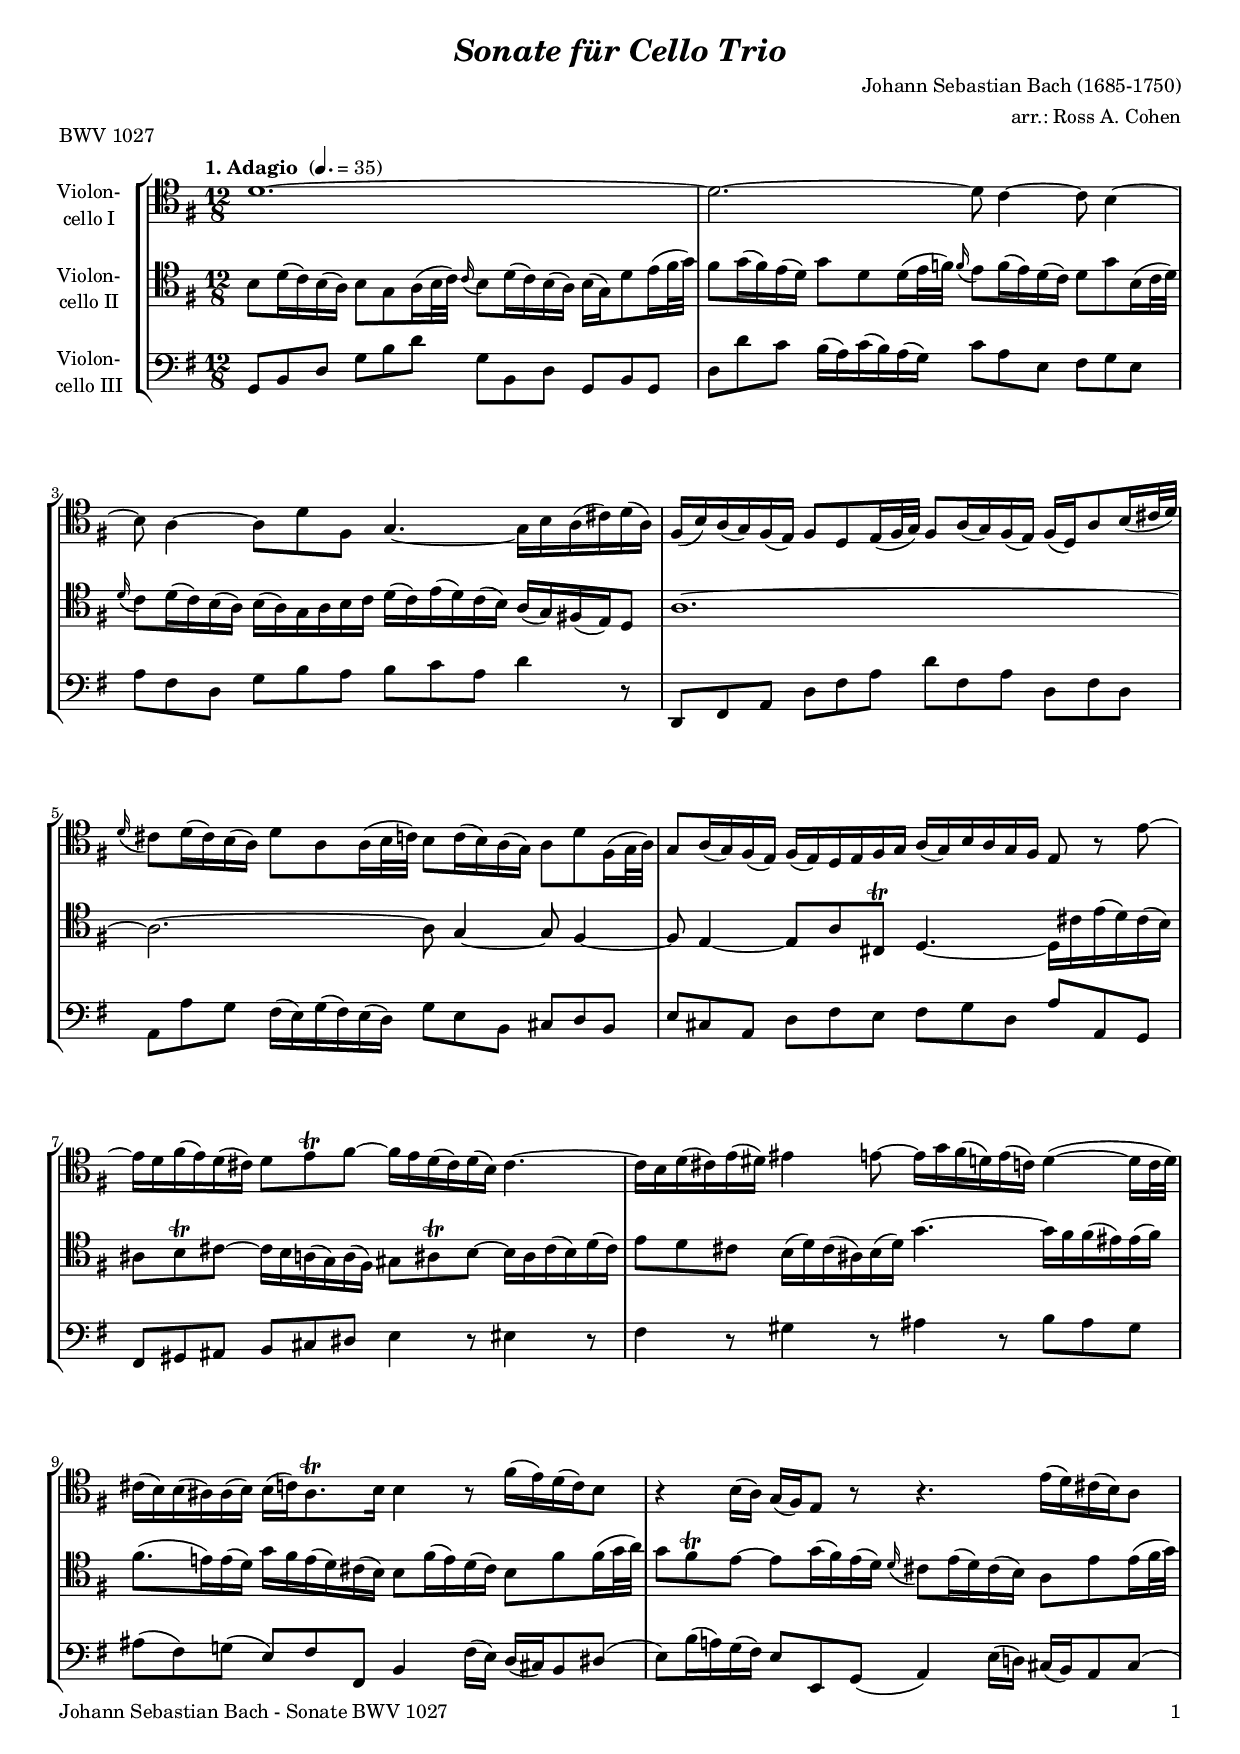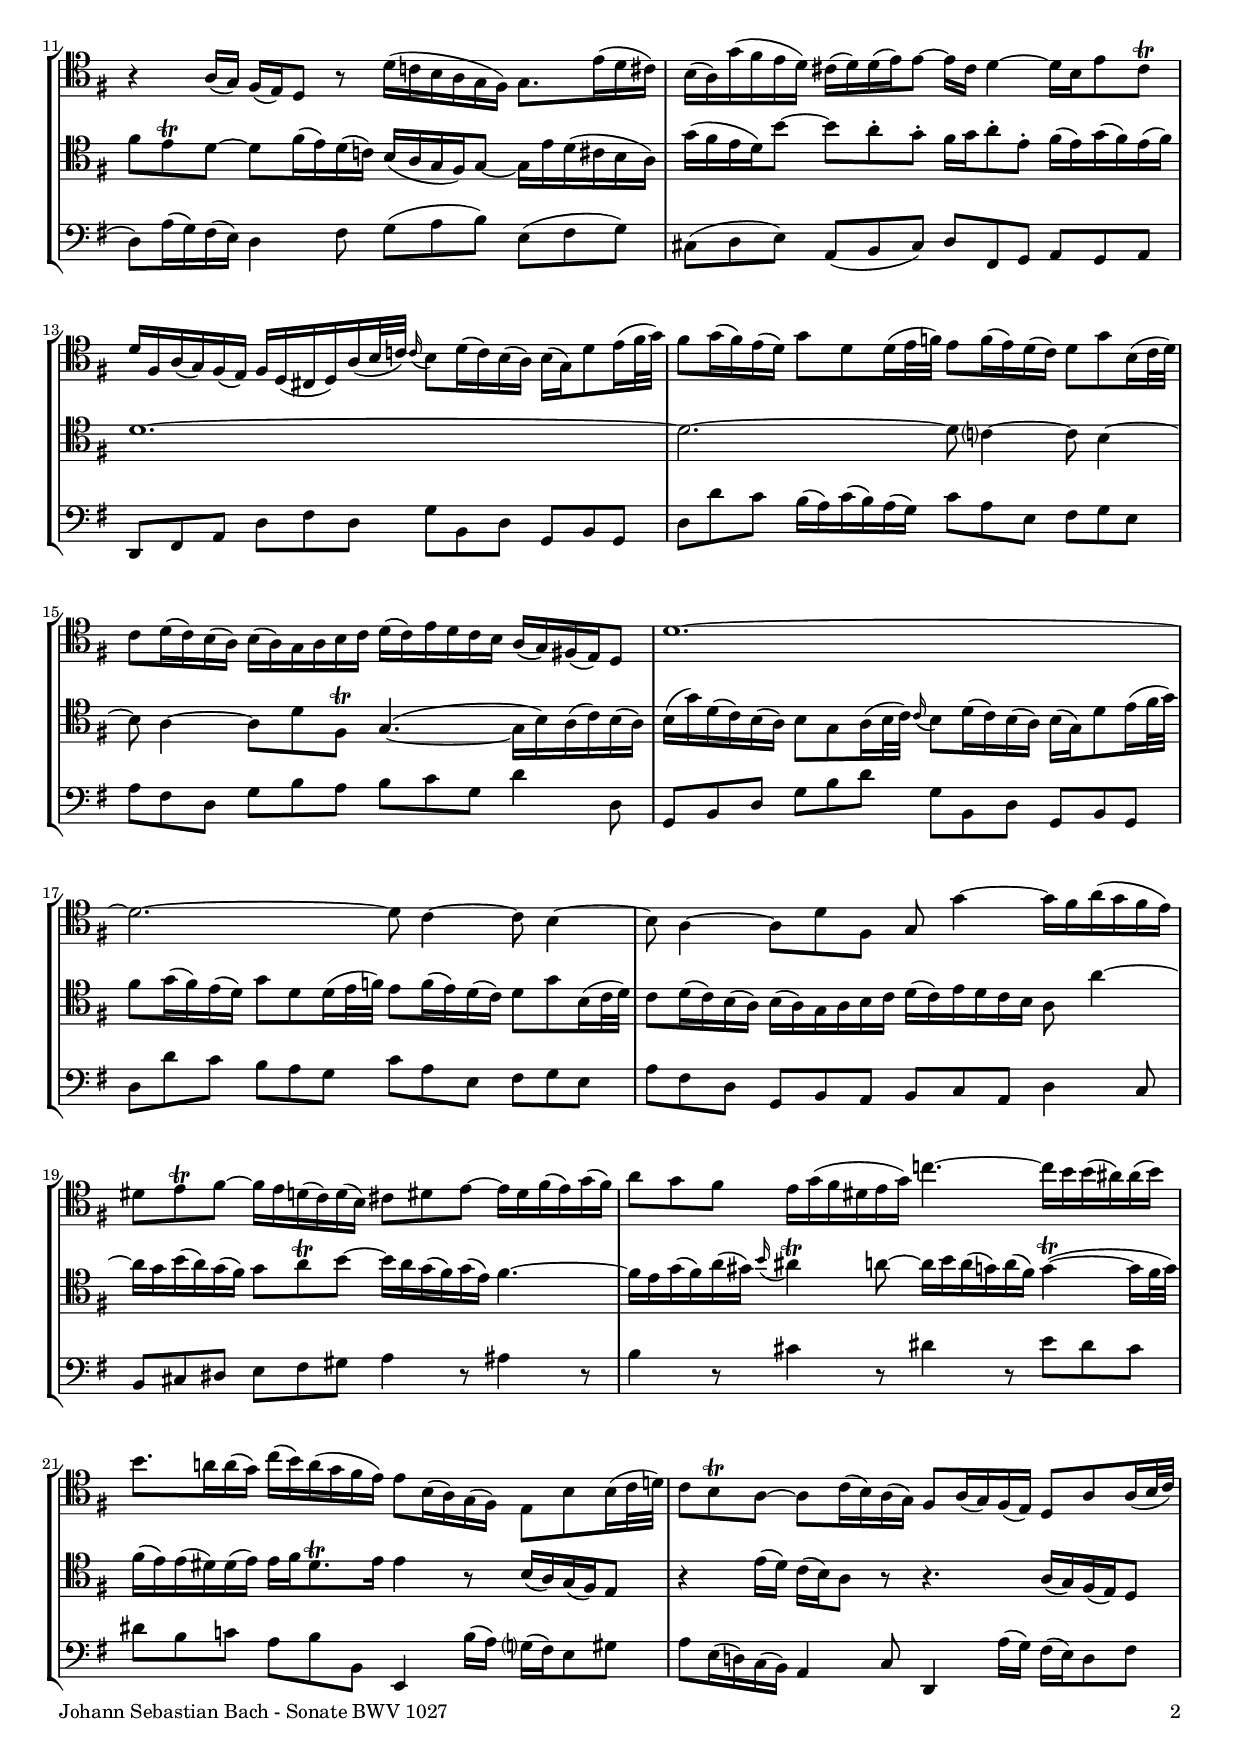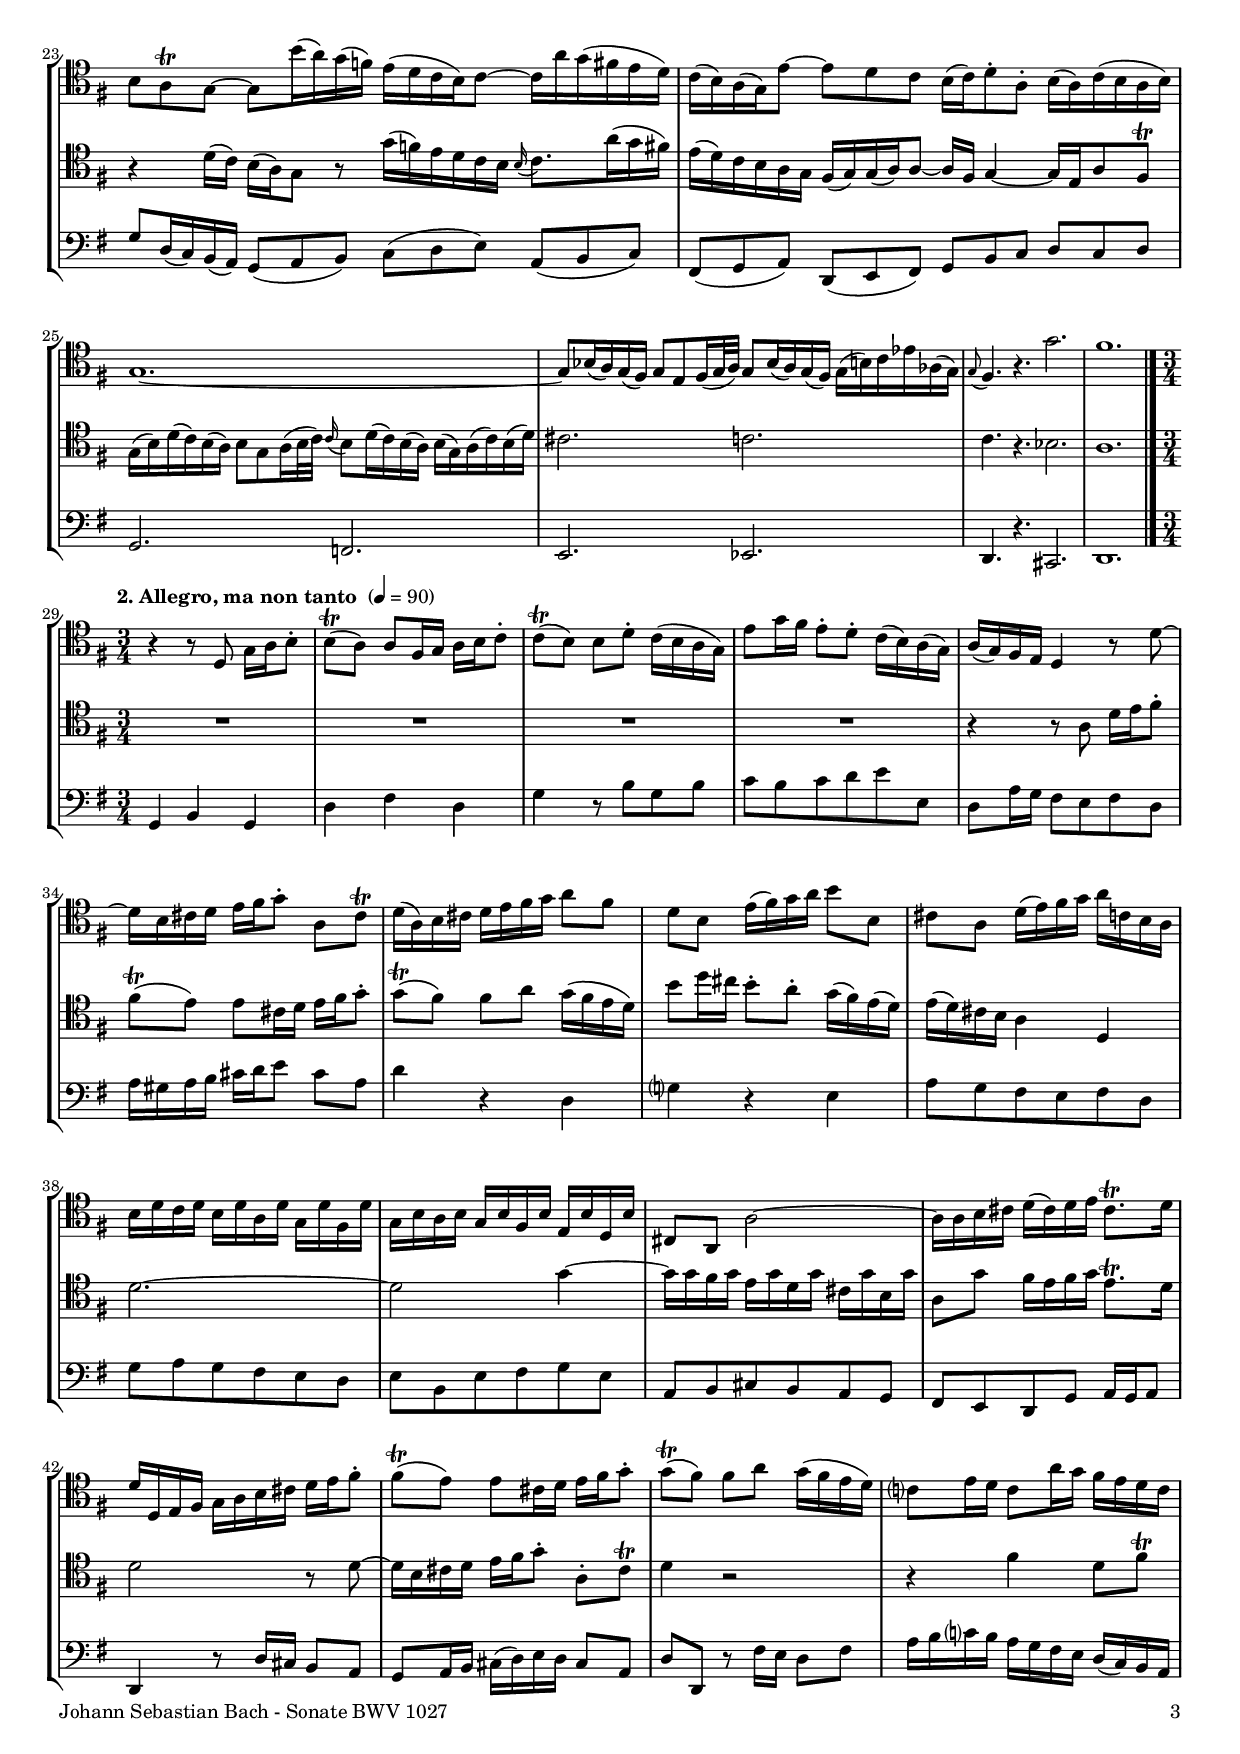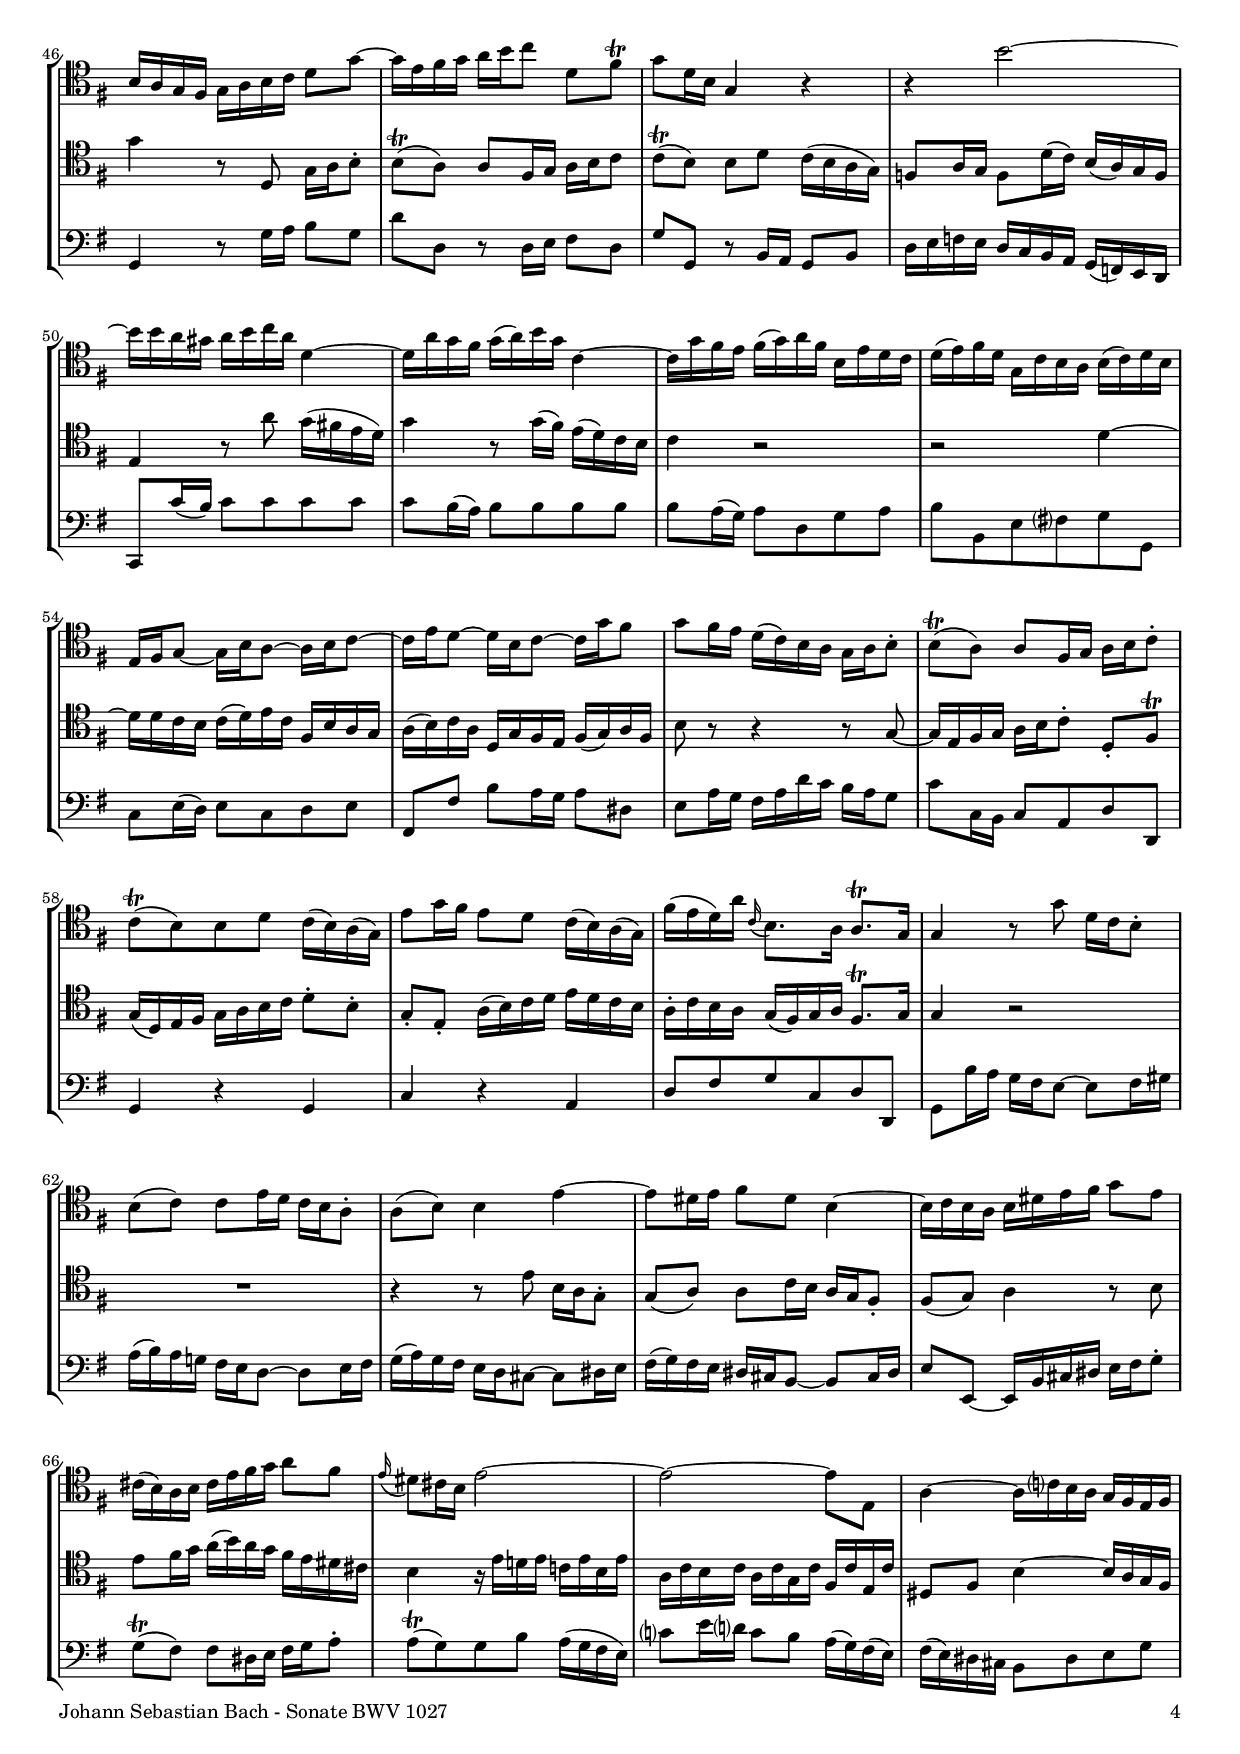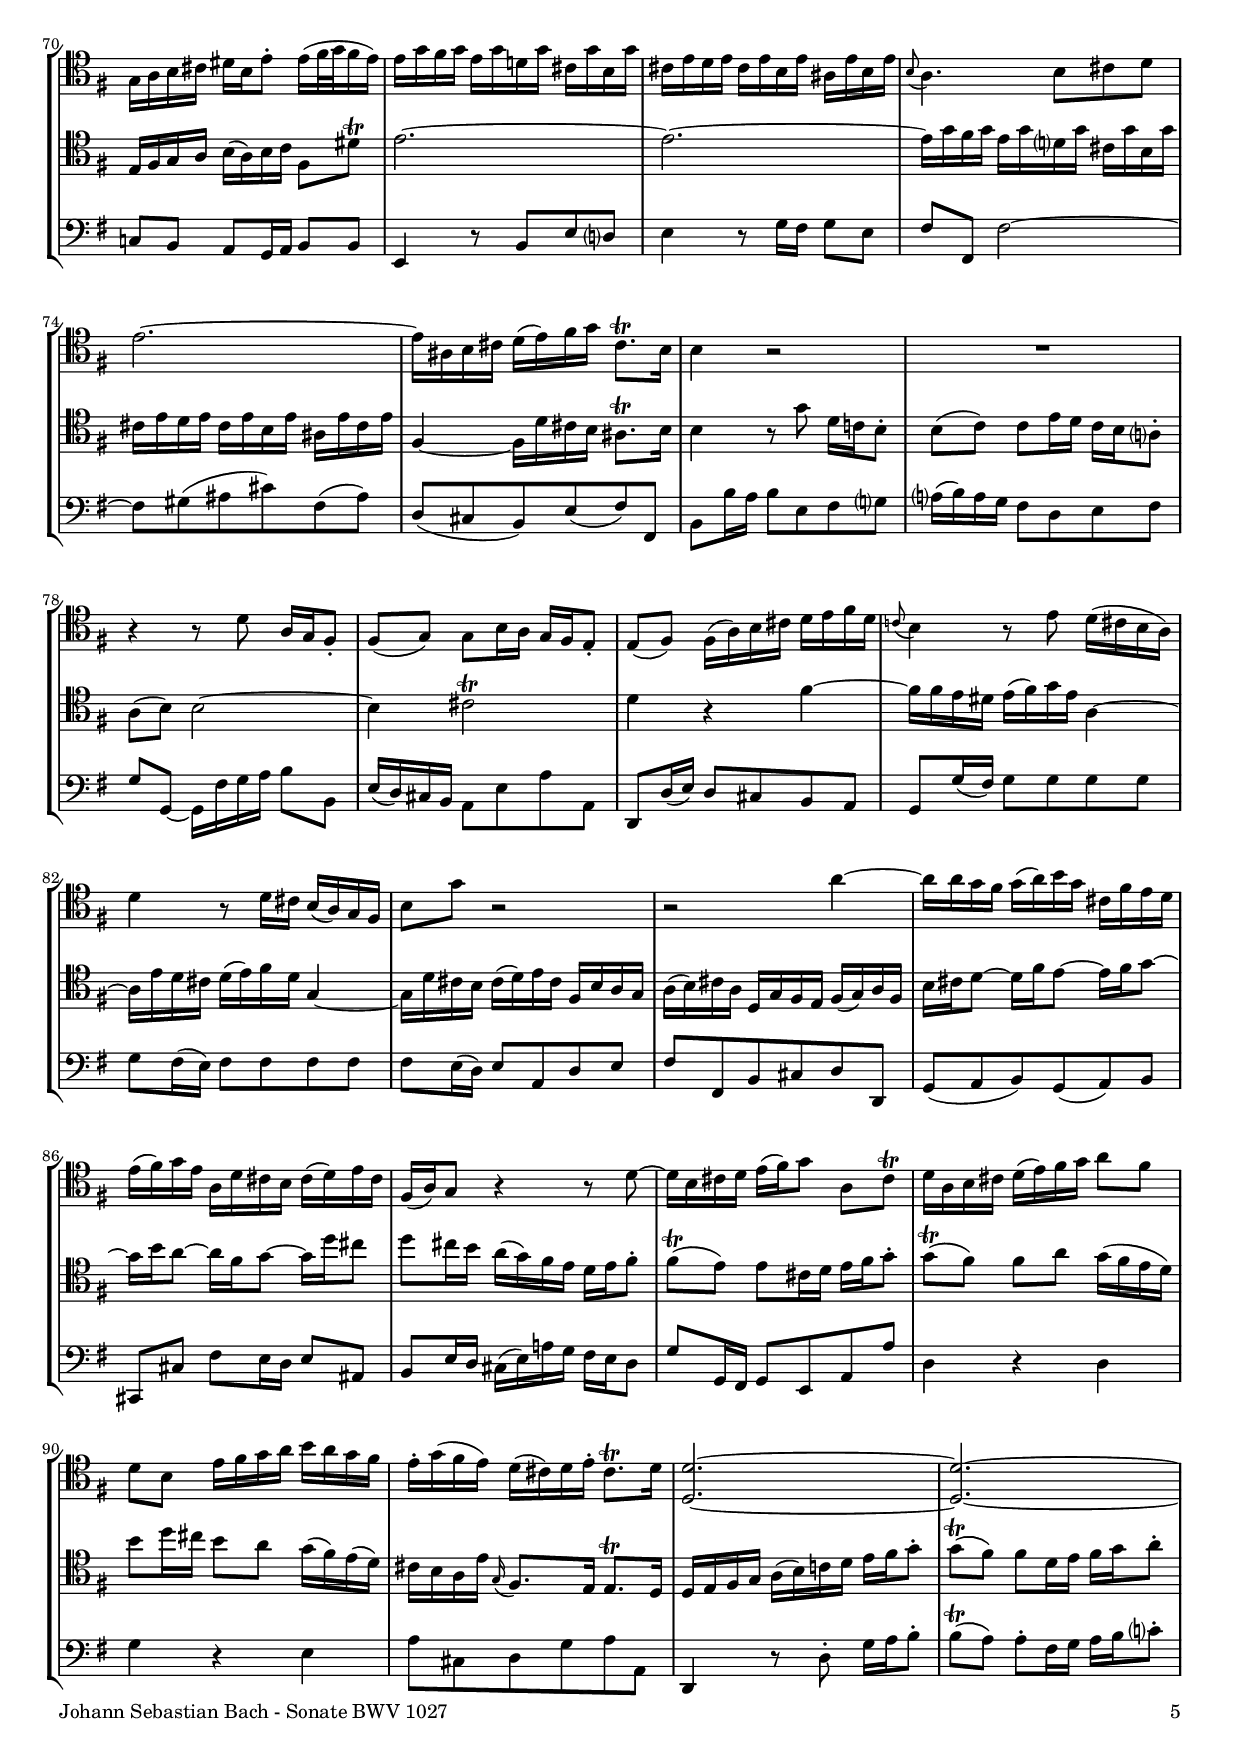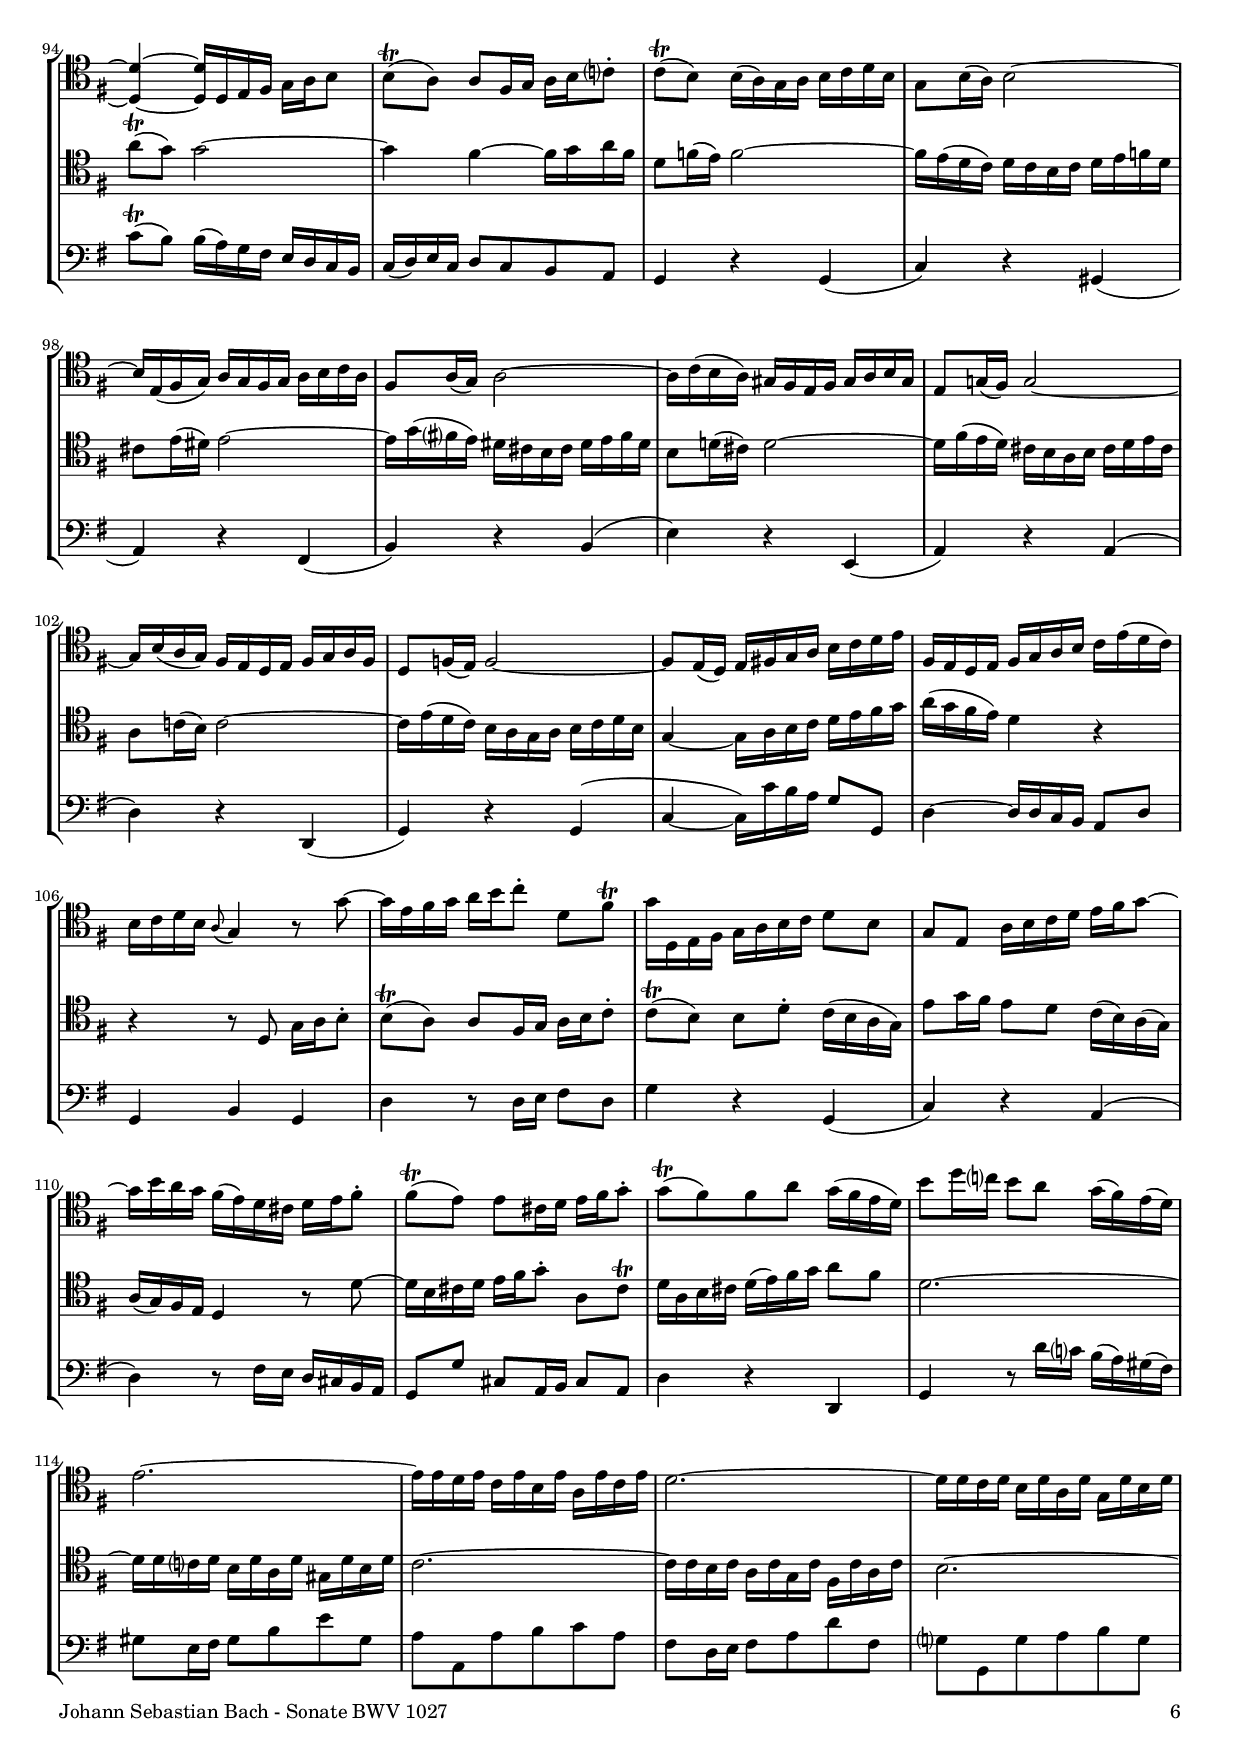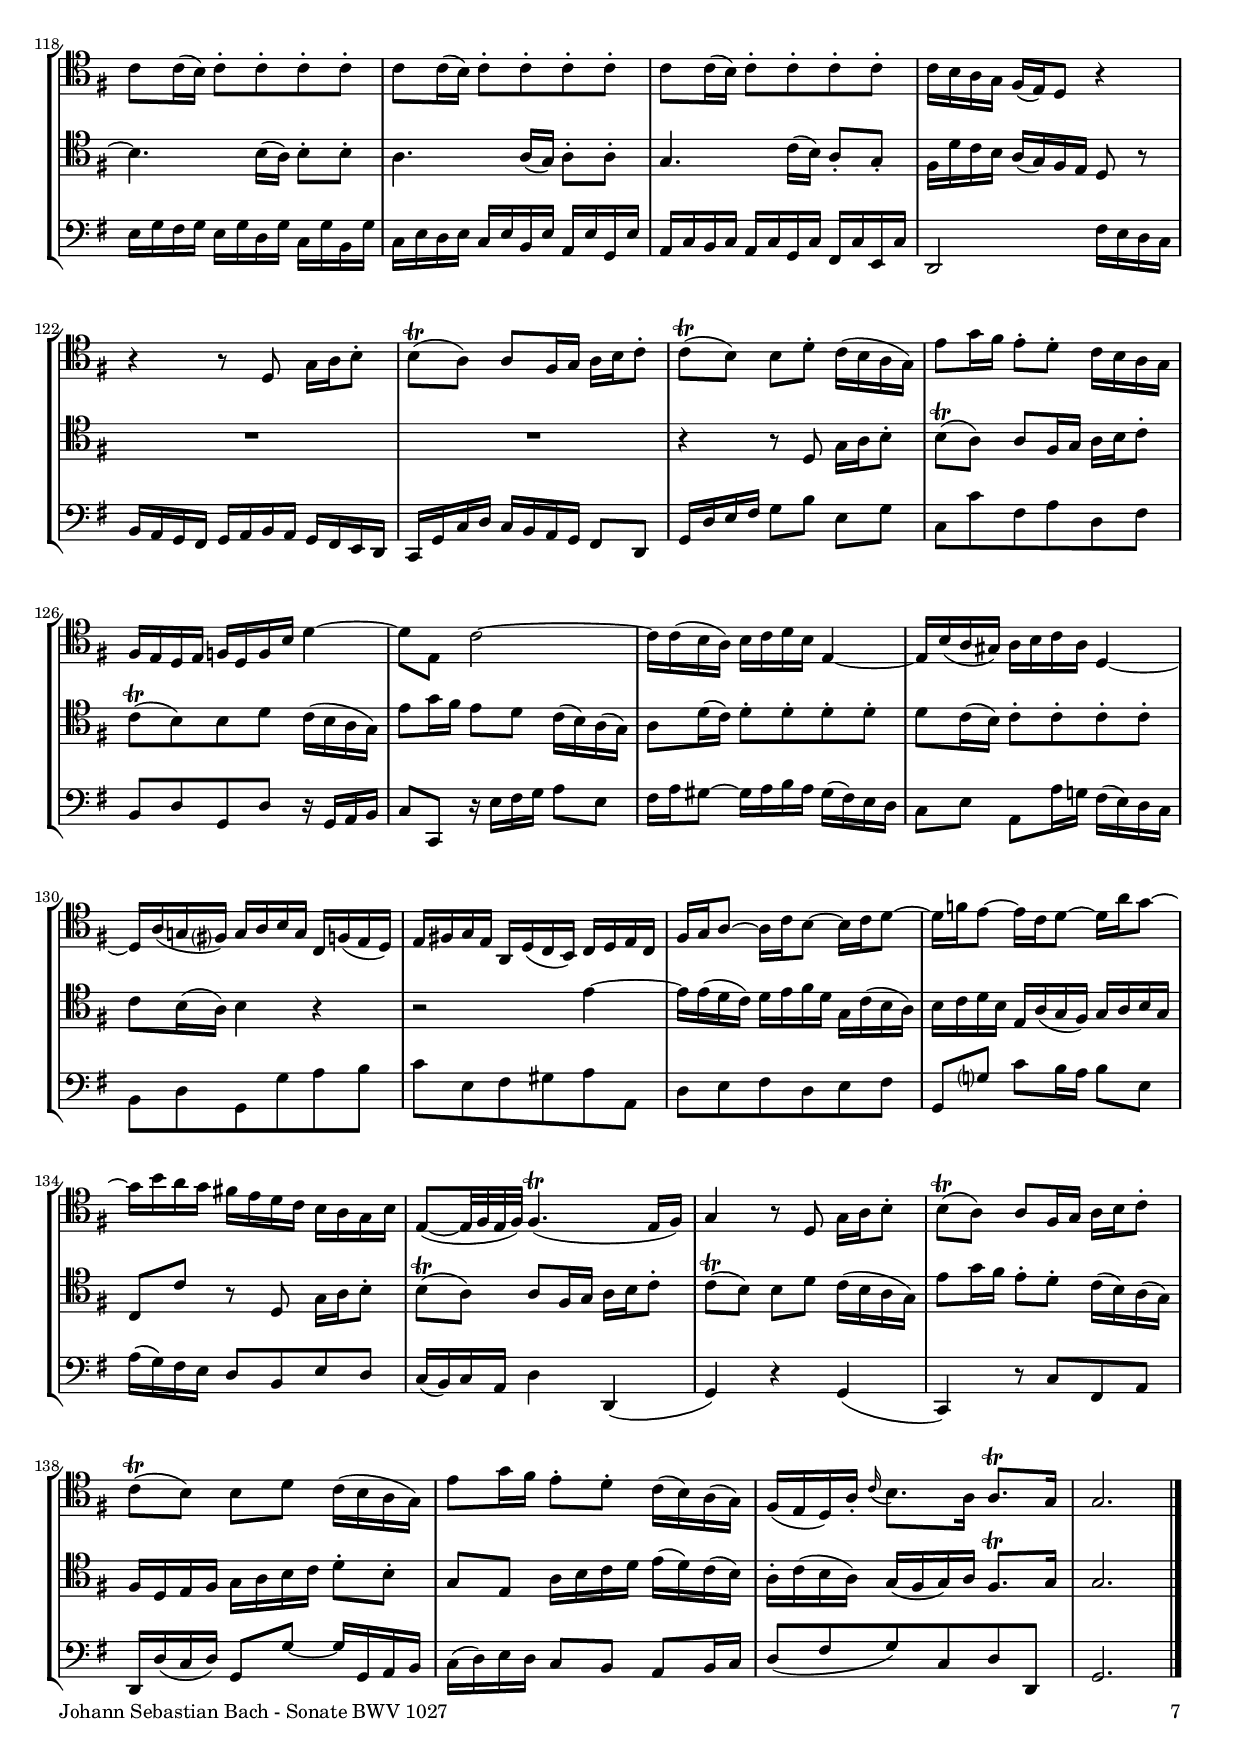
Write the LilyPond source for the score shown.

\version "2.18.2"
\include "deutsch.ly"
  
#(set-global-staff-size 17)

\header {
  title     = \markup \bold \italic "Sonate für Cello Trio"
  composer  = "Johann Sebastian Bach (1685-1750)"
  arranger  = "arr.: Ross A. Cohen"
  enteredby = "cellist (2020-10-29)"
  piece     = "BWV 1027"
}

voiceconsts = {
  \key g \major
  \time 12/8
  \clef "tenor"
%  \numericTimeSignature
  \compressFullBarRests
  % Set default beaming for all staves
%  \set Timing.beamExceptions = #'()
%  \set Timing.baseMoment     = #(ly:make-moment 1 4)
%  \set Timing.beatStructure  = #'(1 1 1)
}

micl = "clarinet"
mifl = "flute"
miob = "oboe"
mifh = "french horn"
misx = "tenor sax"
mist = "string ensemble 1"
miba = "cello"

introa = {        \tempo "1. Adagio "               4.=35 }
introb = { \break \tempo "2. Allegro, ma non tanto " 4=90 \time 3/4
           % Set default beaming for all staves
	   \set Timing.beamExceptions = #'()
	   \set Timing.baseMoment     = #(ly:make-moment 1 4)
	   \set Timing.beatStructure  = #'(1 1 1)
	 }

va = \relative c' {
  \voiceconsts

  \introa
  d1.~
  d2.~ d8 c4~ c8 h4~
  h8 a4~ a8 d fis, g4.~ g16 h a( cis) d( a)

  fis( h) a( g) fis( e) fis8 d e16( fis32 g) fis8 a16( g) fis( e) fis( d) a'8 h16( cis32 d)
  \appoggiatura d16 cis8 d16( cis) h( a) d8 a a16( h32 c) h8 c16( h) a( g) a8 d fis,16( g32 a)

  g8 a16( g) fis( e) fis( e) d e fis g a( g) h a g fis e8 r e'~
  e16 d fis( e) d( cis) d8 e\trill fis~ fis16 e d( cis) d( h) cis4.~

  cis16 h d( cis) e( dis) eis4 e8~ e16 g fis( d) e( c) d4(~ d16 c32 d)
  cis16( h) h( ais) ais( h) h( c) ais8.\trill h16 h4 r8 fis'16( e) d( c) h8

  r4 h16( a) g( fis) e8 r r4. e'16( d) cis( h) a8
  r4 a16( g) fis( e) d8 r d'16( c! h a g fis) g8. e'16( d cis)

  h( a) g'( fis e d) cis( d) d( e) e8~ e16 cis d4~ d16 h e8 cis\trill
  d16 fis, a( g) fis( e) fis d( cis d) a'( h32 c!) \appoggiatura c16 h8 d16( c) h( a) h( g) d'8 e16( fis32 g)

  fis8 g16( fis) e( d) g8 d d16( e32 f) e8 f16( e) d( c) d8 g h,16( c32 d)
  c8 d16( c) h( a) h( a) g a h c d( c) e d c h a( g) fis!( e) d8

  d'1.~
  d2.~ d8 c4~ c8 h4~
  h8 a4~ a8 d fis, g g'4~ g16 fis a( g fis e)

  dis8 e\trill fis~ fis16 e d( c) d( h) cis8 dis e~ e16 dis fis( e) g( fis)
  a8 g fis e16 g( fis dis e g) c!4.~ c16 h h( ais) ais( h)

  h8. a!16 a( g) c( h) a( g fis e) e8 h16( a) g( fis) e8 h' h16( c32 d!)
  c8 h\trill a~ a c16( h) a( g) fis8 a16( g) fis( e) d8 a' a16( h32 c)

  h8 a\trill g~ g h'16( a) g( f) e( d c h) c8~ c16 a' g( fis e d)
  c( h) a( g) e'8~ e d c h16( c) d8-. a-. h16( a) c( h a h)
  g1.~

  g8 b16( a) g( fis) g8 e fis16( g32 a) g8 b16( a) g( fis) g( h) c es as,( g)
  \appoggiatura g8 fis4. r g'2.
  fis1. \bar "|."

  \introb
  r4 r8 d,8 g16 a h8-.
  h(\trill a) a fis16 g a h c8-.
  c(\trill h) h d-. c16( h a g)
  e'8 g16 fis e8-. d-. c16( h) a( g)
  a( g) fis e d4 r8 d'~

  d16 h cis d e fis g8-. a, cis\trill
  d16( a) h cis d e fis g a8 fis
  d h e16( fis) g a h8 h,
  cis a d16( e) fis g a c, h a

  h d c d h d a d g, d' fis, d'
  g, h a h g h fis h e, h' d, h'
  cis,8 a a'2~
  a16 a h cis d( cis) d e cis8.\trill d16

  d d, e fis g a h cis d e fis8-.
  fis(\trill e) e cis16 d e fis g8-.
  g(\trill fis) fis a g16( fis e d)
  c?8 e16 d c8 a'16 g fis e d c

  h a g fis g a h c d8 g~
  g16 e fis g a h c8 d, fis\trill
  g d16 h g4 r
  r h'2~
  h16 h a gis a h c a d,4~

  d16 a' g fis g( a) h g c,4~
  c16 g' fis e fis( g) a fis h, e d c
  d( e) fis d g, c h a h( c) d h
  e, fis g8~ g16 h a8~ a16 h c8~

  c16 e d8~ d16 h c8~ c16 g' fis8
  g fis16 e d( c) h a g a h8-.
  h(\trill a) a fis16 g a h c8-.
  c[(\trill h) h d] c16( h) a( g)

  e'8 g16 fis e8 d c16( h) a( g)
  fis'( e d) a' \appoggiatura c, h8. a16 a8.\trill g16
  g4 r8 g' d16 c h8-.
  h( c) c e16 d c h a8-.
  a( h) h4 e~

  e8 dis16 e fis8 dis h4~
  h16 c h a h dis e fis g8 e
  cis16( h) a h cis e fis g a8 fis
  \appoggiatura e16 dis8 cis16 h e2~

  e~ e8 e,
  a4~ a16 c? h a g fis e fis
  g a h cis dis h e8-. e16( fis32 g fis16 e)
  e g fis g e g d! g cis, g' h, g'

  cis, e d e cis e h e ais, e' h e
  \appoggiatura h8 a4. h8[ cis d]
  e2.~
  e16 ais, h cis d( e) fis g cis,8.\trill h16
  h4 r2
  R2.

  r4 r8 d a16 g fis8-.
  fis( g) g h16 a g fis e8-.
  e( fis) fis16( a) h cis d e fis d
  \appoggiatura c!8 h4 r8 e d16( cis h a)

  d4 r8 d16 cis h( a) g fis
  h8 g' r2
  r a4~
  a16 a g fis g( a) h g cis, fis e d

  e( fis) g e a, d cis h cis( d) e cis
  fis,( a)  g8 r4 r8 d'~
  d16 h cis d e( fis) g8 a, cis\trill
  d16 a h cis d( e) fis g a8 fis

  d h e16 fis g a h a g fis
  e-. g( fis e) d( cis) d e-. cis8.\trill d16
  <d, d'>2.~
  <d d'>~
  
  <d d'>4~ <d d'>16 d e fis g a h8
  h(\trill a) a fis16 g a h c?8-.
  c(\trill h) h16( a) g a h c d h
  g8 h16( a) h2~
  h16 e,( fis g) a g fis g a h c a

  fis8 a16( g) a2~
  a16 c( h a) gis fis e fis gis a h gis
  e8 g!16( fis) g2~
  g16 h( a g) fis e d e fis g a fis
  d8 f16( e) f2~

  f8 e16( d) e fis g a h c d e
  fis, e d e fis g a h c e( d c)
  h c d h \appoggiatura a8 g4 r8 g'~
  g16 e fis g a h c8-. d, fis\trill

  g16 d, e fis g a h c d8 h
  g e a16 h c d e fis g8~
  g16 h a g fis( e) d cis d e fis8-.

  fis( \trill e) e cis16 d e fis g8-.
  g[(\trill fis) fis a] g16( fis e d)
  h'8 d16 c? h8 a g16( fis) e( d)
  e2.~
  e16 e d e c e h e a, e' c e

  d2.~
  d16 d c d h d a d g, d' h d
  c8 c16( h) c8[-. c-. c-. c]-.
  c c16( h) c8[-. c-. c-. c]-.
  c c16( h) c8[-. c-. c-. c]-.

  c16 h a g fis( e) d8 r4
  r r8 d g16 a h8-.
  h(\trill a) a fis16 g a h c8-.
  c(\trill h) h d-. c16( h a g)
  e'8 g16 fis e8-. d-. c16 h a g

  fis e d e f d f h d4~
  d8 e, c'2~
  c16 c( h a) h c d h e,4~
  e16 h'( a gis) a h c a d,4~

  d16 a'( g! fis?) g a h g c, f( e d)
  e fis! g e a, d( c h) c d e c
  fis g a8~ a16 c h8~ h16 c d8~

  d16 f e8~ e16 c d8~ d16 a' g8~
  g16 h a g fis! e d c h a g h
  e,8(~ e32 fis e fis) fis4.(\trill e16 fis)
  g4 r8 d g16 a h8-.

  h(\trill a) a fis16 g a h c8-.
  c(\trill h) h d c16( h a g)
  e'8 g16 fis e8-. d-. c16( h) a( g)
  fis( e d) a'-. \appoggiatura c h8. a16 a8.\trill g16
  g2. \bar "|."
}

vb = \relative c' {
  \voiceconsts

  \introa
  h8 d16( c) h( a) h8 g a16( h32 c) \appoggiatura c16 h8 d16( c) h( a) h( g) d'8 e16( fis32 g)
  fis8 g16( fis) e( d) g8 d d16( e32 f) \appoggiatura f16 e8 f16( e) d( c) d8 g h,16( c32 d)

  \appoggiatura d16 c8 d16( c) h( a) h( a) g a h c d( c) e( d) c( h) a( g) fis!( e) d8
  a'1.~
  a2.~ a8 g4~ g8 fis4~

  fis8 e4~ e8 a cis,\trill d4.~ d16 cis' e( d) cis( h)
  ais8 h\trill cis~ cis16 h a( g) a( fis) gis8 ais\trill h~ h16 ais cis( h) d( cis)

  e8 d cis h16( d) cis( ais) h( d) g4.~ g16 fis fis( eis) eis( fis)
  fis8.( e!16) e( d)  g fis e( d) cis( h) h8 fis'16( e) d( cis) h8 fis' fis16( g32 a)

  g8 fis\trill e~ e g16( fis) e( d) \appoggiatura d cis8 e16( d) cis( h) a8 e' e16( fis32 g)
  fis8 e\trill d~ d fis16( e) d( c!) h( a g fis) g8~ g16 e' d( cis h a)

  g'( fis e d) h'8~ h a-. g-. fis16 g a8-. e-. fis16( e) g( fis) e( fis)
  d1.~
  d2.~ d8 c?4~ c8 h4~

  h8 a4~ a8 d fis,\trill g4.(~ g16 h) a( c) h( a) h( g') d( c) h( a) h8 g a16( h32 c) \appoggiatura c16 h8 d16( c) h( a) h( g) d'8 e16( fis32 g)

  fis8 g16( fis) e( d) g8 d d16( e32 f) e8 f16( e) d( c) d8 g h,16( c32 d)
  c8 d16( c) h( a) h( a) g a h c d( c) e d c h a8 a'4~

  a16 g h( a) g( fis) g8 a\trill h~ h16 a g( fis) g( e) fis4.~
  fis16 e g( fis) a( gis) \appoggiatura h ais4\trill a8~ a16 h a( g) a( fis) g4(~\trill g16 fis32 g)

  fis16( e) e( dis) dis( e) e fis dis8.\trill e16 e4 r8 h16( a) g( fis) e8
  r4  e'16( d) c( h) a8 r r4. a16( g) fis( e) d8

  r4 d'16( c) h( a) g8 r g'16( f) e d c h \appoggiatura h c8. a'16( g fis)
  e( d) c h a g fis( g) g( a) a8~ a16 fis g4~ g16 e a8 fis\trill

  g16( h) d( c) h( a) h8 g a16( h32 c) \appoggiatura c16 h8 d16( c) h( a) h( g) a( c) h( d)
  cis2. c
  c4. r b2.
  a1. \bar "|."

  \introb
  R2.*4
  r4 r8 a d16 e fis8-.

  fis(\trill e) e cis16 d e fis g8-.
  g(\trill fis) fis a g16( fis e d)
  h'8 d16 cis h8-. a-. g16( fis) e( d)
  e( d) cis h a4 d,

  d'2.~
  d2 g4~
  g16 g fis g e g d g cis, g' h, g'
  a,8 g' fis16 e fis g e8.\trill d16
  d2 r8 d~

  d16 h cis d e fis g8-. a,-. cis\trill
  d4 r2
  r4 fis d8 fis\trill
  g4 r8 d, g16 a h8-.
  h(\trill a) a fis16 g a h c8

  c(\trill h) h d c16( h a g)
  f8 a16 g f8 d'16( c) h( a) g f
  e4 r8 a' g16( fis! e d)
  g4 r8 g16( fis) e( d) c h

  c4 r2
  r d4~
  d16 d c h c( d) e c fis, h a g
  a( h) c a d, g fis e fis( g) a fis
  h8 r r4 r8 g~

  g16 e fis g a h c8-. d,-. fis\trill
  g16( d) e fis g a h c d8-. h-.
  g-. e-. a16( h) c d e d c h
  a-. c h a g( fis) g a fis8.\trill g16

  g4 r2
  R2.
  r4 r8 e' h16 a g8-.
  g( a) a c16 h a g fis8-.
  fis( g) a4 r8 h
  e fis16 g a( h) a g fis e dis cis

  h4 r16 e d! e c! e h e
  a, c h c a c g c fis, c' e, c'
  dis,8 fis h4~ h16 a g fis
  e fis g a h( a) h c fis,8 dis'\trill

  e2.~
  e~
  e16 g fis g e g d? g cis, g' h, g'
  cis, e d e cis e h e ais, e' cis e
  fis,4~ fis16 d' cis h ais8.\trill h16

  h4 r8 g' d16 c! h8-.
  h( c) c e16 d c h a?8-.
  a( h) h2~
  h4 cis2\trill
  d4 r fis~
  fis16 fis e dis e( fis) g e a,4~

  a16 e' d cis d( e) fis d g,4~
  g16 d' cis h cis( d) e cis fis, h a g
  a( h) cis a d, g fis e fis( g) a fis

  h cis d8~ d16 fis e8~ e16 fis g8~
  g16 h a8~ a16 fis g8~ g16 d' cis8
  d cis16 h a( g) fis e d e fis8-.

  fis(\trill e) e cis16 d e fis g8-.
  g(\trill fis) fis a g16( fis e d)
  h'8 d16 cis h8 a g16( fis) e( d)

  cis h a e' \appoggiatura g, fis8. e16 e8.\trill d16
  d e fis g a( h) c! d e fis g8-.
  g(\trill fis) fis d16 e fis g a8-.

  a(\trill g) g2~
  g4 fis~ fis16 g a fis
  d8 f16( e) f2~
  f16 e( d c) d c h c d e f d
  cis8 e16( dis) e2~

  e16 g( fis? e) dis cis h cis dis e fis dis
  h8 d!16( cis) d2~
  d16 fis( e d) cis h a h cis d e cis

  a8 c!16( h) c2~
  c16 e( d c) h a g a h c d h
  g4~ g16 a h c d e fis g
  a( g fis e) d4 r

  r r8 d, g16 a h8-.
  h(\trill a) a fis16 g a h c8-.
  c(\trill h) h d-. c16( h a g)
  e'8 g16 fis e8 d c16( h) a( g)

  a( g) fis e d4 r8 d'~
  d16 h cis d e fis g8-. a, cis\trill
  d16 a h cis d( e) fis g a8 fis

  d2.~
  d16 d c? d h d a d gis, d' h d
  c2.~
  c16 c h c a c g c fis, c' a c

  h2.~
  h4. h16( a) h8-. h-.
  a4. a16( g) a8-. a-.
  g4. c16( h) a8-. g-.
  fis16 d' c h a( g) fis e d8 r
  R2.*2

  r4 r8 d g16 a h8-.
  h(\trill a) a fis16 g a h c8-.
  c[(\trill h) h d] c16( h a g)
  e'8 g16 fis e8 d c16( h) a( g)
  a8 d16( c) d8[-. d-. d-. d]-.

  d c16( h) c8[-. c-. c-. c]-.
  c h16( a) h4 r
  r2 e4~
  e16 e( d c) d e fis d g, c( h a)
  h c d h e, a( g fis) g a h g

  c,8 c' r d, g16 a h8-.
  h(\trill a) a fis16 g a h c8-.
  c(\trill h) h d c16( h a g)
  e'8 g16 fis e8-. d-. c16( h) a( g)

  fis d e fis g a h c d8-. h-.
  g e a16 h c d e( d) c( h)
  a-. c( h a) g( fis g) a fis8.\trill g16
  g2. \bar "|."
}

vc = \relative c {
  \voiceconsts
  \clef "bass"
  
  \introa
  g8 h d g h d
  g, h, d g, h g
  d' d' c h16( a) c( h) a( g) c8 a e fis g e
  a fis d g h a h c a d4 r8

  d,, fis a d fis a d fis, a d, fis d
  a a' g fis16( e) g( fis) e( d) g8 e h cis d h
  e cis a d fis e fis g d a' a, g

  fis gis ais h cis dis e4 r8 eis4 r8
  fis4 r8 gis4 r8 ais4 r8 h ais gis
  ais( fis) g!( e) fis fis, h4 fis'16( e) d( cis) h8 dis(

  e) h'16( a!) g( fis) e8 e, g( a4) e'16( d!) cis( h) a8 cis(
  d) a'16( g) fis( e) d4 fis8 g( a h) e,( fis g)

  cis,( d e) a,( h cis) d fis, g a g a
  d, fis a d fis d g h, d g, h g
  d' d' c h16( a) c( h) a( g) c8 a e fis g e

  a fis d g h a h c g d'4 d,8
  g, h d g h d g, h, d g, h g
  d' d' c h a g c a e fis g e

  a fis d g, h a h c a d4 c8
  h cis dis e fis gis a4 r8 ais4 r8
  h4 r8 cis4 r8 dis4 r8 e dis cis

  dis h c! a h h, e,4 h''16( a) g?( fis) e8 gis
  a e16( d!) c( h) a4 c8 d,4 a''16( g) fis( e) d8 fis
  g d16( c) h( a) g8( a h) c( d e) a,( h c)

  fis,( g a) d,( e fis) g h c d c d
  g,2. f
  e es
  d4. r cis2.
  d1. \bar "|."

  \introb
  g4 h g
  d' fis d
  g r8 h[ g h]
  c[ h c d e e,]
  d a'16 g fis8[ e fis d]

  a'16 gis a h cis d e8 cis a
  d4 r d,
  g? r e
  a8[ g fis e fis d]
  g[ a g fis e d]
  e[ h e fis g e]

  a,[ h cis h a g]
  fis[ e d g] a16 g a8
  d,4 r8 d'16 cis h8 a
  g a16 h cis( d) e d cis8 a
  d d, r fis'16 e d8 fis

  a16 h c? h a g fis e d( c) h a
  g4 r8 g'16 a h8 g
  d' d, r d16 e fis8 d
  g g, r h16 a g8 h
  d16 e f e d c h a g( f) e d

  c8 c''16( h) c8[ c c c]
  c h16( a) h8[ h h h ]
  h a16( g) a8[ d, g a]
  h[ h, e fis? g g,]
  c e16( d) e8[ c d e]

  fis, fis' h a16 g a8 dis,
  e a16 g fis a d c h a g8
  c c,16 h c8[ a d d,]
  g4 r g
  c r a
  d8[ fis g c, d d,]

  g h'16 a g fis e8~ e fis16 gis
  a( h) a g! fis e d8~ d e16 fis
  g( a) g fis e d cis8~ cis dis16 e
  fis( g) fis e dis cis h8~ h cis16 dis

  e8 e,~ e16 h' cis dis e fis g8-.
  g(\trill fis) fis dis16 e fis g a8-.
  a[(\trill g) g h] a16( g fis e)
  c'?8 e16 d? c8 h a16( g) fis( e)

  fis( e) dis cis h8[ dis e g]
  c,! h a g16 a h8 h
  e,4 r8 h'[ e d?]
  e4 r8 g16 fis g8 e
  fis fis, fis'2~

  fis8[ gis( ais cis) fis,( ais)]
  d,[( cis h) e( fis) fis,]
  h h'16 a h8[ e, fis g?]
  a?16( h) a g fis8[ d e fis]
  g g,~ g16 fis' g a h8 h,

  e16( d) cis h a8[ e' a a,]
  d, d'16( e) d8[ cis h a]
  g g'16( fis) g8[ g g g]
  g fis16( e) fis8[ fis fis fis]
  fis e16( d) e8[ a, d e]
  fis[ fis, h cis d d,]

  g[( a h) g( a) h]
  cis, cis' fis e16 d e8 ais,
  h e16 d cis( e) a! g fis e d8
  g g,16 fis g8[ e a a']

  d,4 r d
  g r e
  a8[ cis, d g a a,]
  d,4 r8 d'-. g16 a h8-.
  h(\trill a) a-. fis16 g a h c?8-.

  c(\trill h) h16( a) g fis e d c h
  c( d) e c d8[ c h a]
  g4 r g(
  c) r gis(
  a) r fis(
  h) r h(
  e) r e,(

  a) r a(
  d) r d,(
  g) r g(
  c~ c16) c' h a g8 g,
  d'4~ d16 d c h a8 d
  g,4 h g
  d' r8 d16 e fis8 d

  g4 r g,(
  c) r a(
  d) r8 fis16 e d cis h a
  g8 g' cis, a16 h cis8 a
  d4 r d,
  g r8 d''16 c? h( a) gis( fis)

  gis8 e16 fis gis8[ h e gis,]
  a[ a, a' h c a]
  fis d16 e fis8[ a d fis,]
  g?[ g, g' a h g]
  e16 g fis g e g d g c, g' h, g'

  c, e d e c e h e a, e' g, e'
  a, c h c a c g c fis, c' e, c'
  d,2 fis'16 e d c
  h a g fis g a h a g fis e d

  c g' c d c h a g fis8 d
  g16 d' e fis g8 h e, g
  c,[ c' fis, a d, fis]
  h,[ d g, d'] r16 g, a h
  c8 c, r16 e' fis g a8 e

  fis16 a gis8~ gis16 a h a gis( fis) e d
  c8 e a, a'16 g! fis( e) d c
  h8[ d g, g' a h]
  c[ e, fis gis a a,]
  d[ e fis d e fis]

  g, g'? c h16 a h8 e,
  a16( g) fis e d8[ h e d]
  c16( h) c a d4 d,(
  g) r g(
  c,) r8 c'[ fis, a]

  d,16 d'( c d) g,8 g'~ g16 g, a h
  c( d) e d c8 h a h16 c
  d8[( fis g) c, d d,]
  g2. \bar "|."
}


music = \new StaffGroup <<
      \new Staff {
	\set Staff.midiInstrument = \miba
	\set Staff.instrumentName = \markup \center-column { "Violon-" "cello I" }
	\transpose g g { \va }
      }

      \new Staff {
	\set Staff.midiInstrument = \miba
	\set Staff.instrumentName = \markup \center-column { "Violon-" "cello II" }
	\transpose g g { \vb }
      }

      \new Staff {
	\set Staff.midiInstrument = \miba
	\set Staff.instrumentName = \markup \center-column { "Violon-" "cello III" }
	\transpose g g { \vc }
      }
>>

\book {
   \paper {
    print-page-number = ##t
    print-first-page-number = ##t
    ragged-last-bottom = ##f
    oddHeaderMarkup = \markup \null
    evenHeaderMarkup = \markup \null
    oddFooterMarkup = \markup {
      \fill-line {
        \on-the-fly #print-page-number-check-first
        "Johann Sebastian Bach - Sonate BWV 1027" \fromproperty #'page:page-number-string
      }
    }
    evenFooterMarkup = \oddFooterMarkup
  } \score {
    \music
    \layout {}
  }

  \score {
    \unfoldRepeats \music

    \midi {
      \context {
        \Score
      }
    }
  }
}